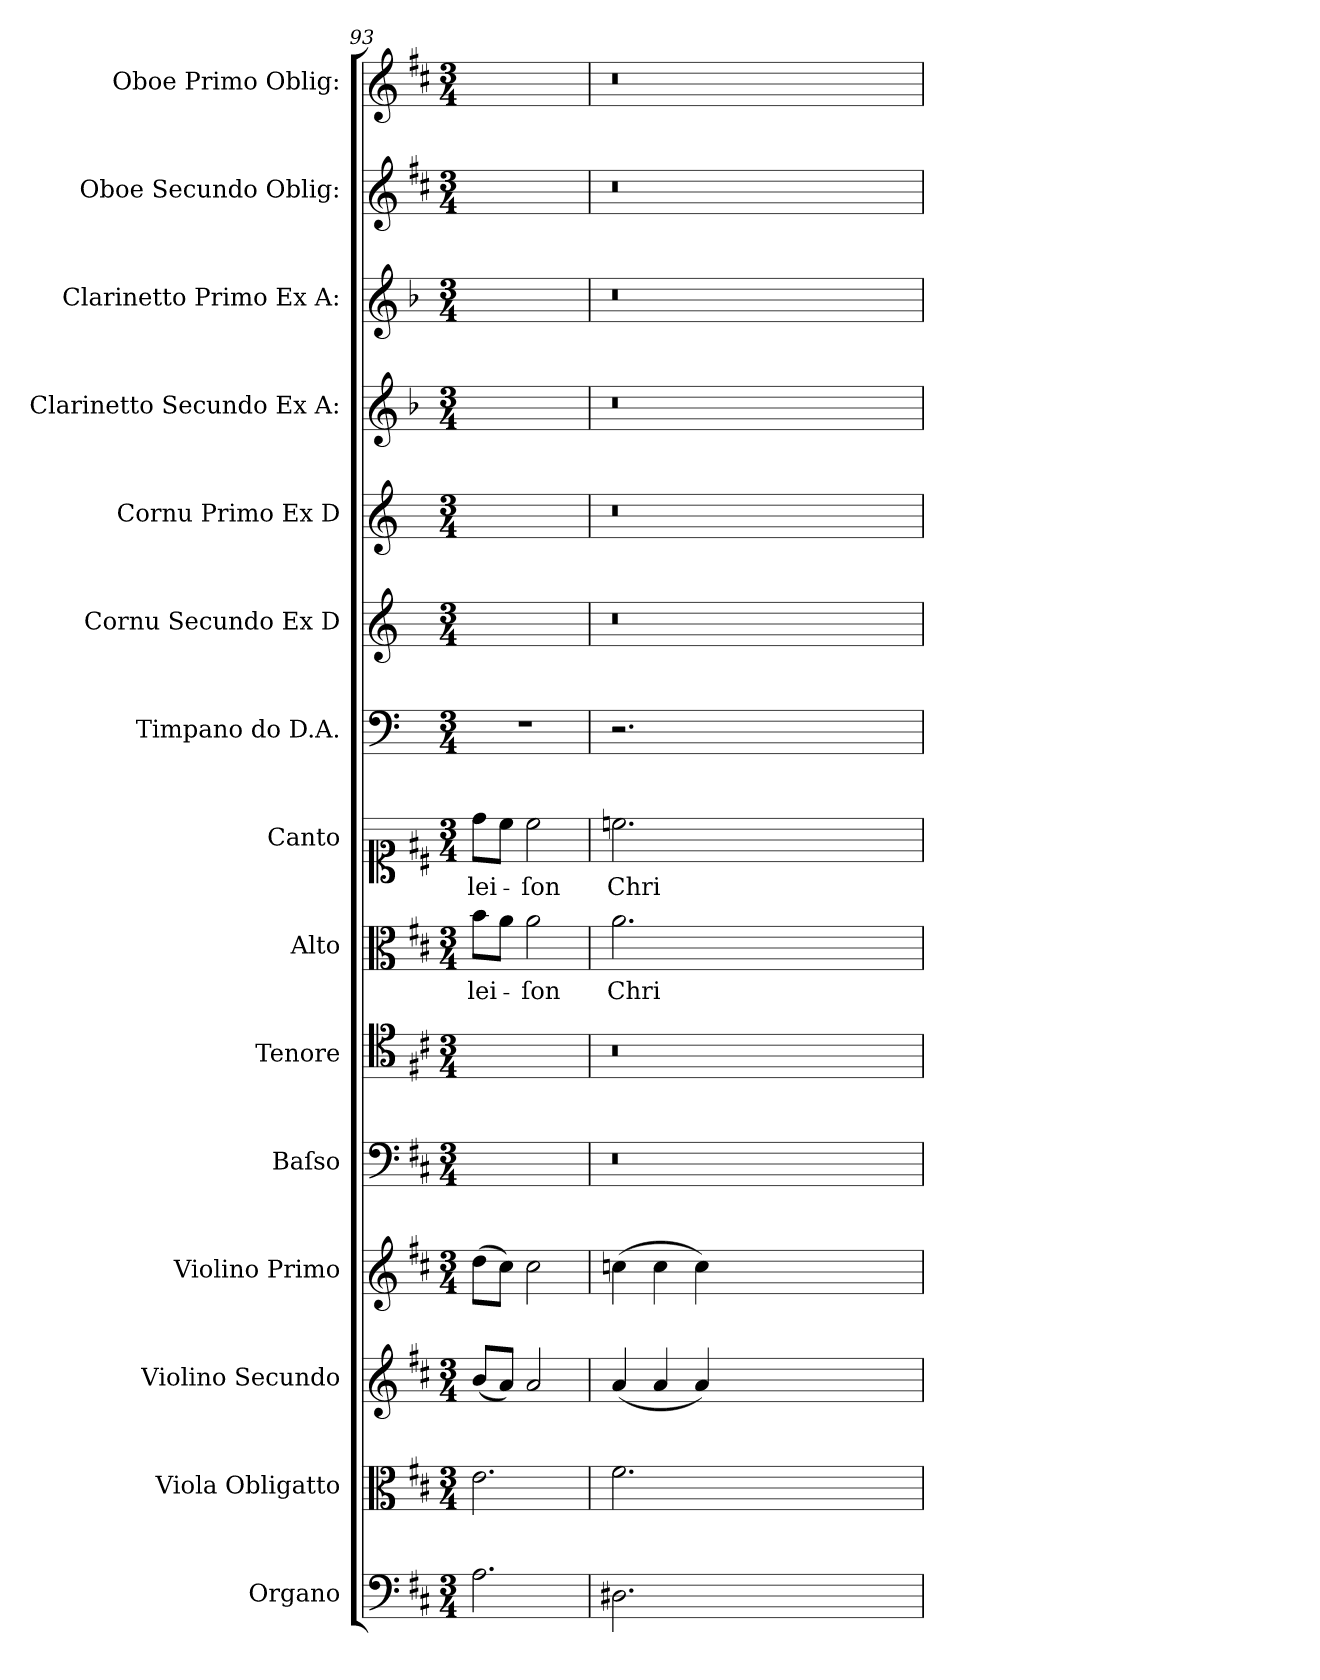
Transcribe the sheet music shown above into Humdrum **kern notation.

**kern	**kern	**kern	**kern	**kern	**kern	**kern	**text	**kern	**text	**kern	**kern	**kern	**kern	**kern	**kern	**kern
*part15	*part14	*part13	*part12	*part11	*part10	*part9	*part9	*part8	*part8	*part7	*part6	*part5	*part4	*part3	*part2	*part1
*staff15	*staff14	*staff13	*staff12	*staff11	*staff10	*staff9	*staff9	*staff8	*staff8	*staff7	*staff6	*staff5	*staff4	*staff3	*staff2	*staff1
*I"Organo	*I"Viola Obligatto	*I"Violino Secundo	*I"Violino Primo	*I"Baſso	*I"Tenore	*I"Alto	*	*I"Canto	*	*I"Timpano do D.A.	*I"Cornu Secundo Ex D	*I"Cornu Primo Ex D	*I"Clarinetto Secundo Ex A:	*I"Clarinetto Primo Ex A:	*I"Oboe Secundo Oblig:	*I"Oboe Primo Oblig:
*I'org	*I'vla obl	*I'vl 2	*I'vl 1	*I'B	*I'T	*I'A	*	*	*	*I'timp	*	*	*I'cl 2 in A	*I'cl 1 in A	*I'ob 2	*I'ob 1
*clefF4	*clefC3	*clefG2	*clefG2	*clefF4	*clefC4	*clefC3	*	*clefC1	*	*clefF4	*clefG2	*clefG2	*clefG2	*clefG2	*clefG2	*clefG2
*	*	*	*	*	*	*	*	*	*	*	*ITrd-1c-2	*ITrd-1c-2	*ITrd2c3	*ITrd2c3	*	*
*k[f#c#]	*k[f#c#]	*k[f#c#]	*k[f#c#]	*k[f#c#]	*k[f#c#]	*k[f#c#]	*	*k[f#c#]	*	*k[]	*k[f#c#]	*k[f#c#]	*k[f#c#]	*k[f#c#]	*k[f#c#]	*k[f#c#]
*M3/4	*M3/4	*M3/4	*M3/4	*M3/4	*M3/4	*M3/4	*	*M3/4	*	*M3/4	*M3/4	*M3/4	*M3/4	*M3/4	*M3/4	*M3/4
=93	=93	=93	=93	=93	=93	=93	=93	=93	=93	=93	=93	=93	=93	=93	=93	=93
!	!	!	!	!	!	!	!LO:LY:i	!	!LO:LY:i	!	!	!	!	!	!	!
2.A\	2.e\	(8b/L	(8dd\L	2.ryy	2.ryy	8b\L	-lei-	8dd\L	-lei-	2.r	2.ryy	2.ryy	2.ryy	2.ryy	2.ryy	2.ryy
.	.	8a/J)	8cc#\J)	.	.	8a\J	.	8cc#\J	.	.	.	.	.	.	.	.
!	!	!	!	!	!	!	!LO:LY:i	!	!LO:LY:i	!	!	!	!	!	!	!
.	.	2a/	2cc#\	.	.	2a\	-ſon	2cc#\	-ſon	.	.	.	.	.	.	.
=94	=94	=94	=94	=94	=94	=94	=94	=94	=94	=94	=94	=94	=94	=94	=94	=94
2.D#X\	2.f#\	(4a/	(4ccn\	0.r	0.r	2.a\	Chri-	2.ccn\	Chri-	2.r	0.r	0.r	0.r	0.r	0.r	0.r
.	.	4a/	4cc\	.	.	.	.	.	.	.	.	.	.	.	.	.
.	.	4a/)	4cc\)	.	.	.	.	.	.	.	.	.	.	.	.	.
0ryy	0ryy	0ryy	0ryy	.	.	0ryy	.	0ryy	.	0ryy	.	.	.	.	.	.
4ryy	4ryy	4ryy	4ryy	.	.	4ryy	.	4ryy	.	4ryy	.	.	.	.	.	.
=	=	=	=	=	=	=	=	=	=	=	=	=	=	=	=	=
*-	*-	*-	*-	*-	*-	*-	*-	*-	*-	*-	*-	*-	*-	*-	*-	*-
